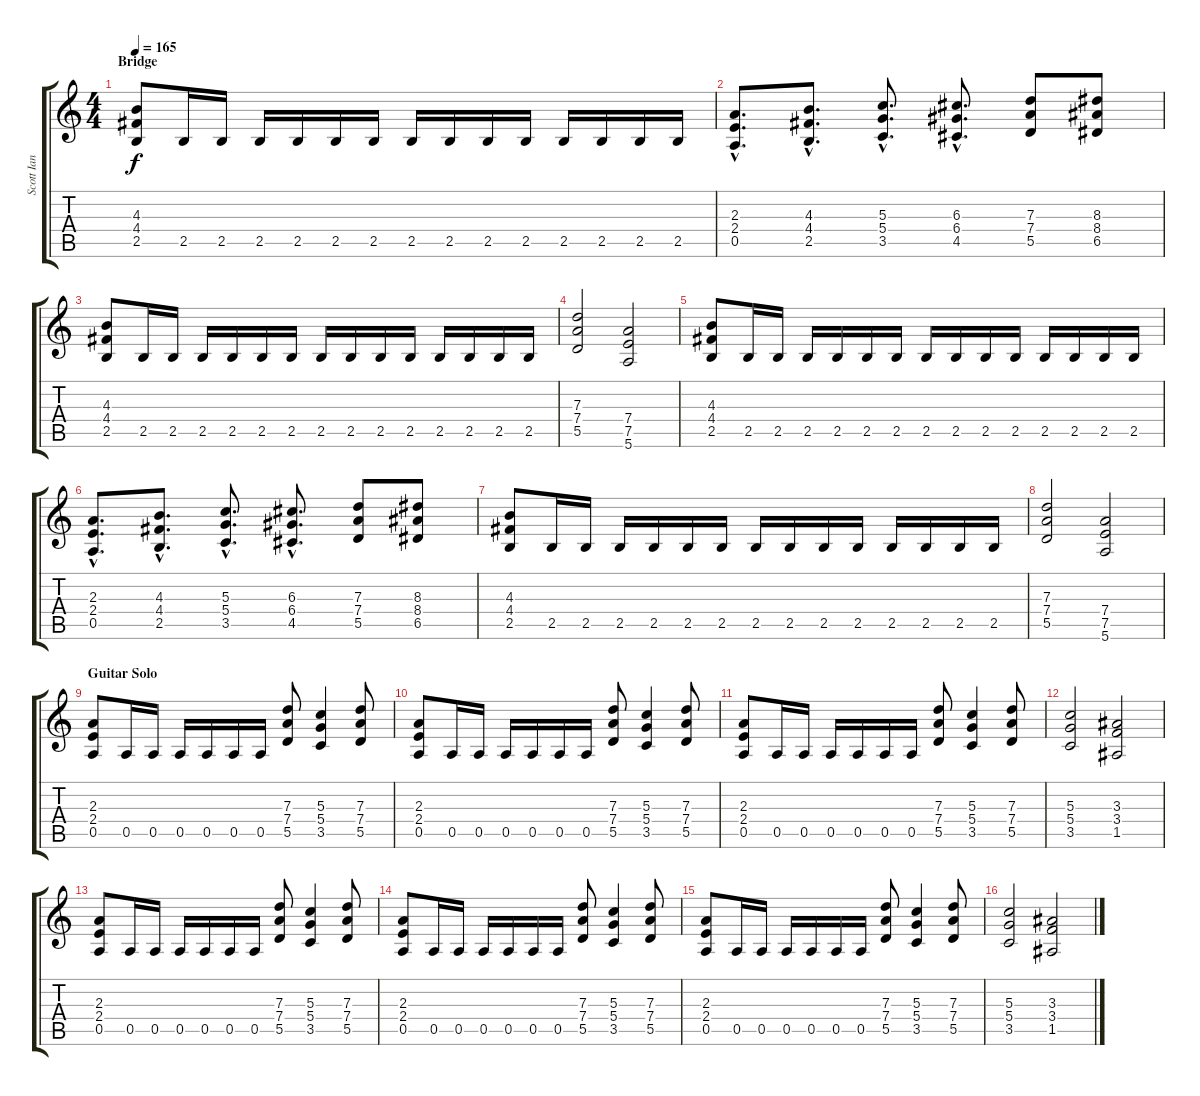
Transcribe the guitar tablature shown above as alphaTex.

\track ("Scott Ian" "Scott Ian") {instrument distortionguitar}
\staff {score tabs}
\tuning (E4 B3 G3 D3 A2 E2) {hide}
\ts (4 4)
\section ("" "Bridge")
\tempo 165
\clef g2
\ks c
(4.3 4.4 2.5).8{dy f} 2.5.16 2.5.16 2.5.16 2.5.16 2.5.16 2.5.16 2.5.16 2.5.16 2.5.16 2.5.16 2.5.16 2.5.16 2.5.16 2.5.16 |
(2.3{hac} 2.4{hac} 0.5{hac}).8{d} (4.3{hac} 4.4{hac} 2.5{hac}).8{d} (5.3{hac} 5.4{hac} 3.5{hac}).8{d} (6.3{hac} 6.4{hac} 4.5{hac}).8{d} (7.3 7.4 5.5).8 (8.3 8.4 6.5).8 |
(4.3 4.4 2.5).8 2.5.16 2.5.16 2.5.16 2.5.16 2.5.16 2.5.16 2.5.16 2.5.16 2.5.16 2.5.16 2.5.16 2.5.16 2.5.16 2.5.16 |
(7.3 7.4 5.5).2 (7.4 7.5 5.6).2 |
(4.3 4.4 2.5).8 2.5.16 2.5.16 2.5.16 2.5.16 2.5.16 2.5.16 2.5.16 2.5.16 2.5.16 2.5.16 2.5.16 2.5.16 2.5.16 2.5.16 |
(2.3{hac} 2.4{hac} 0.5{hac}).8{d} (4.3{hac} 4.4{hac} 2.5{hac}).8{d} (5.3{hac} 5.4{hac} 3.5{hac}).8{d} (6.3{hac} 6.4{hac} 4.5{hac}).8{d} (7.3 7.4 5.5).8 (8.3 8.4 6.5).8 |
(4.3 4.4 2.5).8 2.5.16 2.5.16 2.5.16 2.5.16 2.5.16 2.5.16 2.5.16 2.5.16 2.5.16 2.5.16 2.5.16 2.5.16 2.5.16 2.5.16 |
(7.3 7.4 5.5).2 (7.4 7.5 5.6).2 |
\section ("" "Guitar Solo")
(2.3 2.4 0.5).8 0.5.16 0.5.16 0.5.16 0.5.16 0.5.16 0.5.16 (7.3 7.4 5.5).8 (5.3 5.4 3.5).4 (7.3 7.4 5.5).8 |
(2.3 2.4 0.5).8 0.5.16 0.5.16 0.5.16 0.5.16 0.5.16 0.5.16 (7.3 7.4 5.5).8 (5.3 5.4 3.5).4 (7.3 7.4 5.5).8 |
(2.3 2.4 0.5).8 0.5.16 0.5.16 0.5.16 0.5.16 0.5.16 0.5.16 (7.3 7.4 5.5).8 (5.3 5.4 3.5).4 (7.3 7.4 5.5).8 |
(5.3 5.4 3.5).2 (3.3 3.4 1.5).2 |
(2.3 2.4 0.5).8 0.5.16 0.5.16 0.5.16 0.5.16 0.5.16 0.5.16 (7.3 7.4 5.5).8 (5.3 5.4 3.5).4 (7.3 7.4 5.5).8 |
(2.3 2.4 0.5).8 0.5.16 0.5.16 0.5.16 0.5.16 0.5.16 0.5.16 (7.3 7.4 5.5).8 (5.3 5.4 3.5).4 (7.3 7.4 5.5).8 |
(2.3 2.4 0.5).8 0.5.16 0.5.16 0.5.16 0.5.16 0.5.16 0.5.16 (7.3 7.4 5.5).8 (5.3 5.4 3.5).4 (7.3 7.4 5.5).8 |
(5.3 5.4 3.5).2 (3.3 3.4 1.5).2
